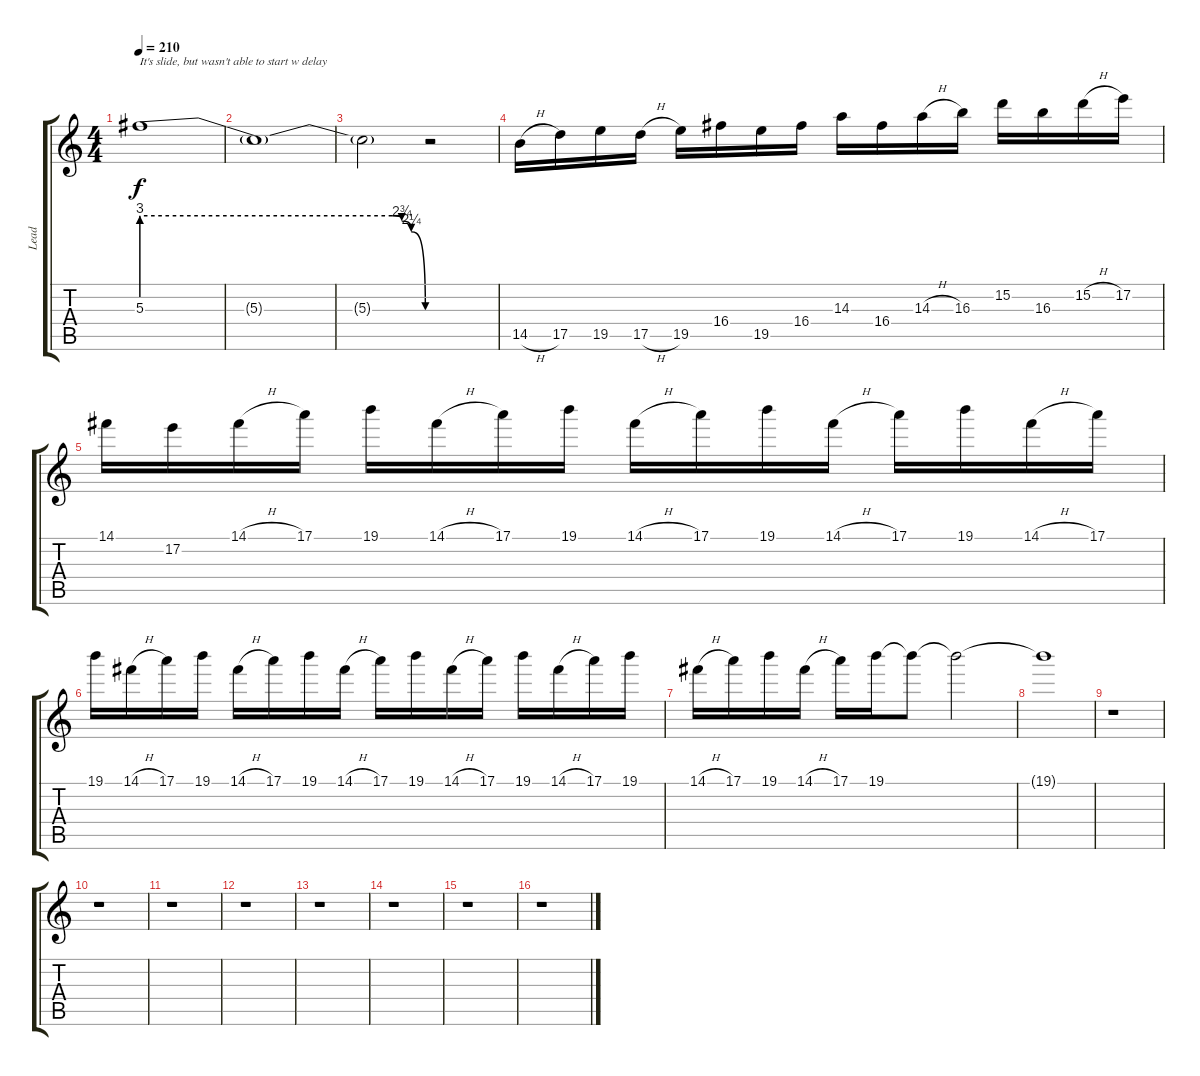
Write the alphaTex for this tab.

\track ("Lead" "Lead") {instrument distortionguitar}
\staff {score tabs}
\tuning (E4 B3 G3 D3 A2 E2) {hide}
\ts (4 4)
\tempo 210
\clef g2
\ks c
5.3{be (custom 0 12 53 12 55 11 57 9 60 0)}.1{txt "It's slide, but wasn't able to start w delay" dy f} |
5.3{t}.1 |
5.3{t}.2 r.2 |
14.5{h}.16 17.5.16 19.5.16 17.5{h}.16 19.5.16 16.4.16 19.5.16 16.4.16 14.3.16 16.4.16 14.3{h}.16 16.3.16 15.2.16 16.3.16 15.2{h}.16 17.2.16 |
14.1.16 17.2.16 14.1{h}.16 17.1.16 19.1.16 14.1{h}.16 17.1.16 19.1.16 14.1{h}.16 17.1.16 19.1.16 14.1{h}.16 17.1.16 19.1.16 14.1{h}.16 17.1.16 |
19.1.16 14.1{h}.16 17.1.16 19.1.16 14.1{h}.16 17.1.16 19.1.16 14.1{h}.16 17.1.16 19.1.16 14.1{h}.16 17.1.16 19.1.16 14.1{h}.16 17.1.16 19.1.16 |
14.1{h}.16 17.1.16 19.1.16 14.1{h}.16 17.1.16 19.1.16 19.1{t}.8 19.1{t}.2 |
19.1{t}.1 |
r.1 |
r.1 |
r.1 |
r.1 |
r.1 |
r.1 |
r.1 |
r.1
